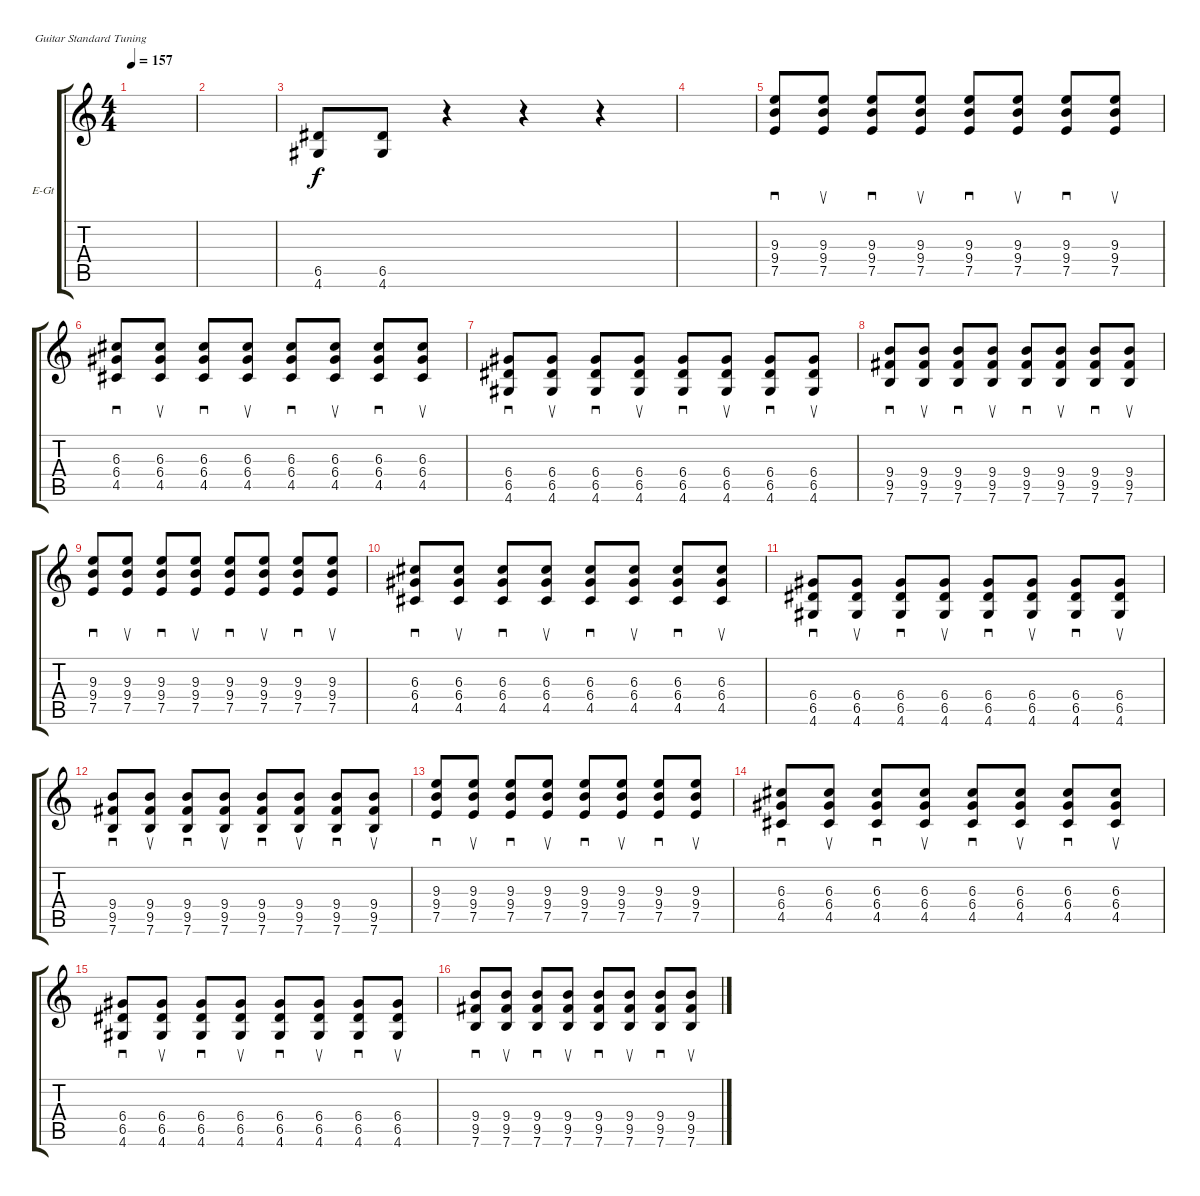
\defaultSystemsLayout 4
\bracketExtendMode groupsimilarinstruments
\firstSystemTrackNameOrientation horizontal
\otherSystemsTrackNameOrientation horizontal
\track ("Electric Guitar" "E-Gt") {instrument overdrivenguitar}
\staff {score tabs}
\tuning (E4 B3 G3 D3 A2 E2)
\ts (4 4)
\tempo 157
\clef g2
\ks c
|
|
(4.6 6.5).8 (6.5 4.6).8 r.4 r.4 r.4 |
|
(7.5 9.4 9.3).8{sd} (7.5 9.4 9.3).8{su} (7.5 9.4 9.3).8{sd} (7.5 9.4 9.3).8{su} (7.5 9.4 9.3).8{sd} (7.5 9.4 9.3).8{su} (7.5 9.4 9.3).8{sd} (7.5 9.4 9.3).8{su} |
(4.5 6.4 6.3).8{sd} (4.5 6.4 6.3).8{su} (4.5 6.4 6.3).8{sd} (4.5 6.4 6.3).8{su} (4.5 6.4 6.3).8{sd} (4.5 6.4 6.3).8{su} (4.5 6.4 6.3).8{sd} (4.5 6.4 6.3).8{su} |
(6.5 6.4 4.6).8{sd} (6.5 6.4 4.6).8{su} (6.5 6.4 4.6).8{sd} (6.5 6.4 4.6).8{su} (6.5 6.4 4.6).8{sd} (6.5 6.4 4.6).8{su} (6.5 6.4 4.6).8{sd} (6.5 6.4 4.6).8{su} |
(9.5 9.4 7.6).8{sd} (9.5 9.4 7.6).8{su} (9.5 9.4 7.6).8{sd} (9.5 9.4 7.6).8{su} (9.5 9.4 7.6).8{sd} (9.5 9.4 7.6).8{su} (9.5 9.4 7.6).8{sd} (9.5 9.4 7.6).8{su} |
(7.5 9.4 9.3).8{sd} (7.5 9.4 9.3).8{su} (7.5 9.4 9.3).8{sd} (7.5 9.4 9.3).8{su} (7.5 9.4 9.3).8{sd} (7.5 9.4 9.3).8{su} (7.5 9.4 9.3).8{sd} (7.5 9.4 9.3).8{su} |
(4.5 6.4 6.3).8{sd} (4.5 6.4 6.3).8{su} (4.5 6.4 6.3).8{sd} (4.5 6.4 6.3).8{su} (4.5 6.4 6.3).8{sd} (4.5 6.4 6.3).8{su} (4.5 6.4 6.3).8{sd} (4.5 6.4 6.3).8{su} |
(6.5 6.4 4.6).8{sd} (6.5 6.4 4.6).8{su} (6.5 6.4 4.6).8{sd} (6.5 6.4 4.6).8{su} (6.5 6.4 4.6).8{sd} (6.5 6.4 4.6).8{su} (6.5 6.4 4.6).8{sd} (6.5 6.4 4.6).8{su} |
(9.5 9.4 7.6).8{sd} (9.5 9.4 7.6).8{su} (9.5 9.4 7.6).8{sd} (9.5 9.4 7.6).8{su} (9.5 9.4 7.6).8{sd} (9.5 9.4 7.6).8{su} (9.5 9.4 7.6).8{sd} (9.5 9.4 7.6).8{su} |
(7.5 9.4 9.3).8{sd} (7.5 9.4 9.3).8{su} (7.5 9.4 9.3).8{sd} (7.5 9.4 9.3).8{su} (7.5 9.4 9.3).8{sd} (7.5 9.4 9.3).8{su} (7.5 9.4 9.3).8{sd} (7.5 9.4 9.3).8{su} |
(4.5 6.4 6.3).8{sd} (4.5 6.4 6.3).8{su} (4.5 6.4 6.3).8{sd} (4.5 6.4 6.3).8{su} (4.5 6.4 6.3).8{sd} (4.5 6.4 6.3).8{su} (4.5 6.4 6.3).8{sd} (4.5 6.4 6.3).8{su} |
(6.5 6.4 4.6).8{sd} (6.5 6.4 4.6).8{su} (6.5 6.4 4.6).8{sd} (6.5 6.4 4.6).8{su} (6.5 6.4 4.6).8{sd} (6.5 6.4 4.6).8{su} (6.5 6.4 4.6).8{sd} (6.5 6.4 4.6).8{su} |
(9.5 9.4 7.6).8{sd} (9.5 9.4 7.6).8{su} (9.5 9.4 7.6).8{sd} (9.5 9.4 7.6).8{su} (9.5 9.4 7.6).8{sd} (9.5 9.4 7.6).8{su} (9.5 9.4 7.6).8{sd} (9.5 9.4 7.6).8{su}
